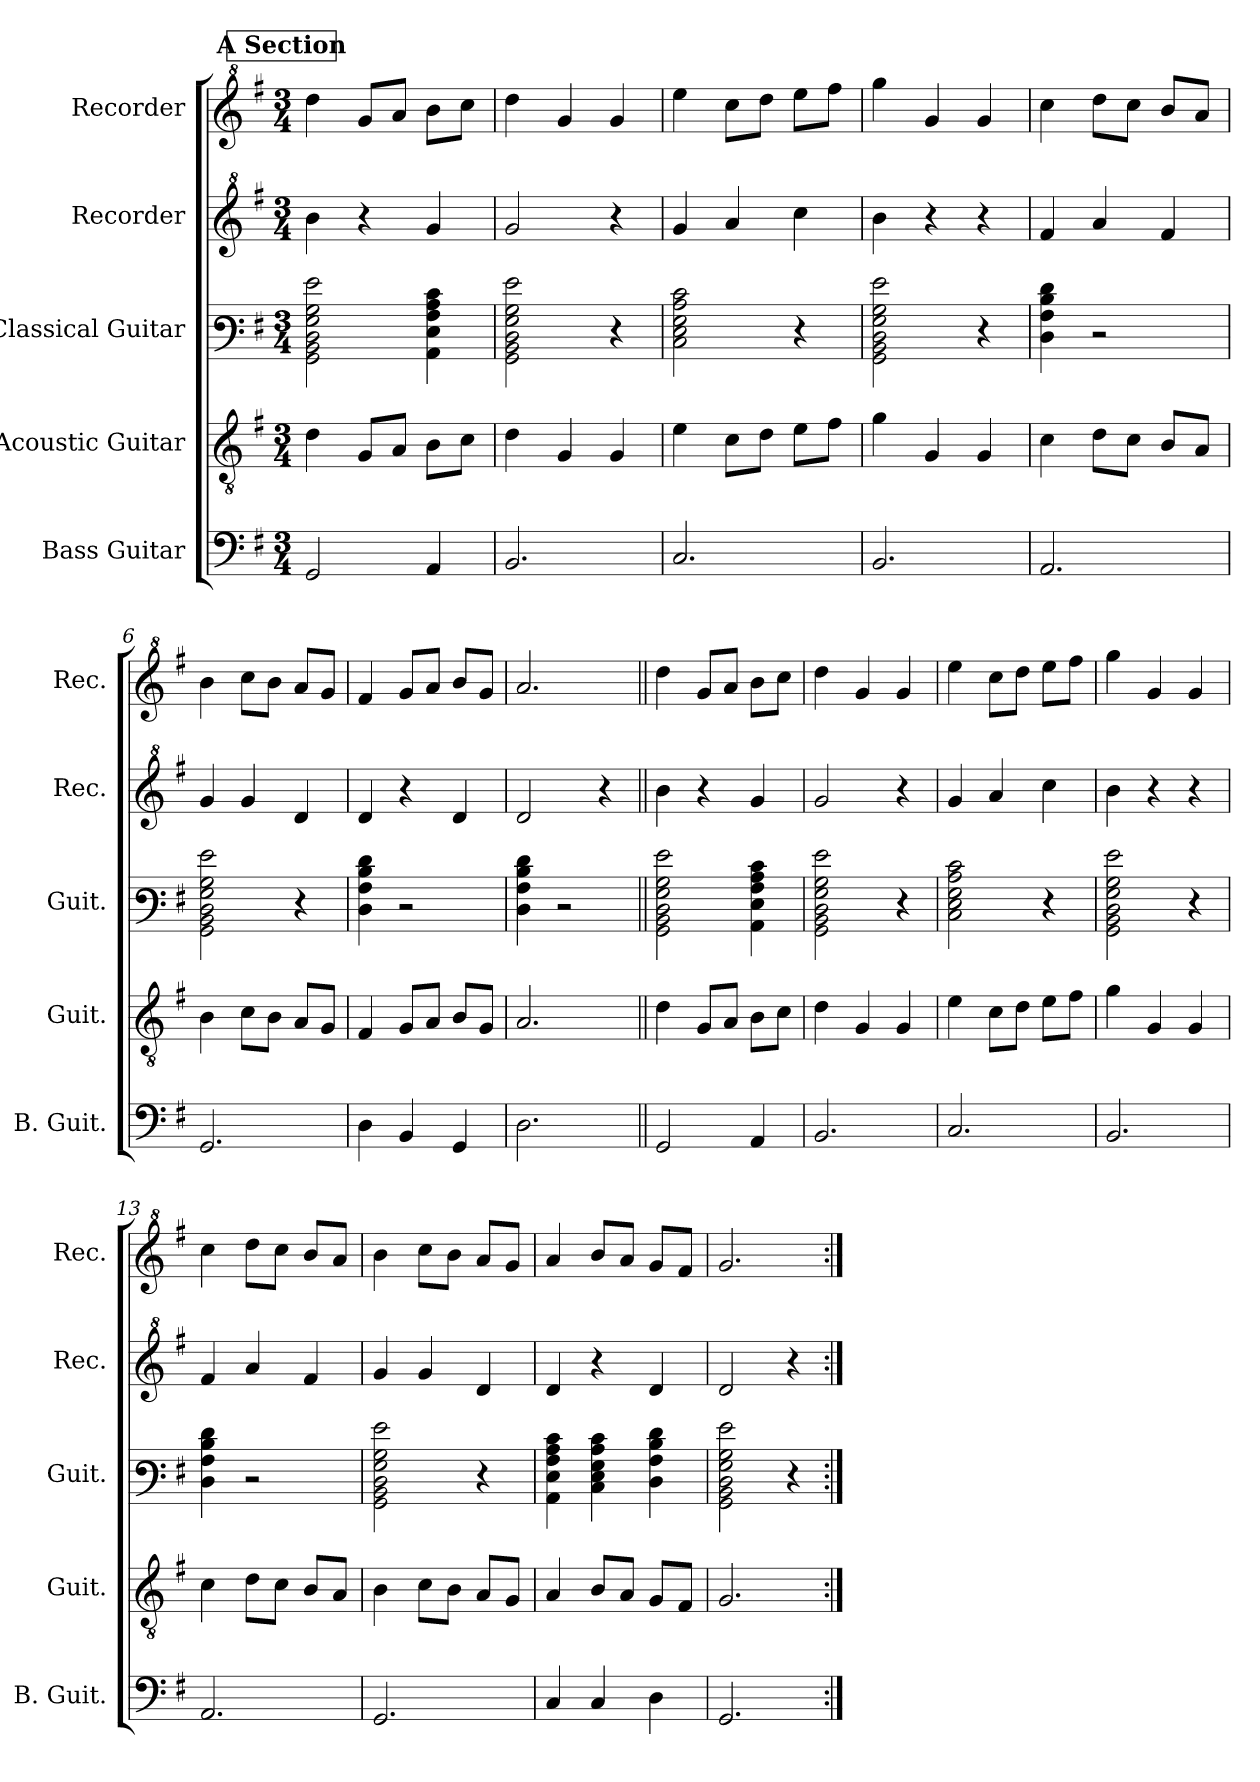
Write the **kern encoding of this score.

**kern	**kern	**kern	**kern	**kern
*part5	*part4	*part3	*part2	*part1
*staff5	*staff4	*staff3	*staff2	*staff1
*I"Bass Guitar	*I"Acoustic Guitar	*I"Classical Guitar	*I"Recorder	*I"Recorder
*I'B. Guit.	*I'Guit.	*I'Guit.	*I'Rec.	*I'Rec.
*	*	*stria6	*	*
*clefF4	*clefGv2	*	*clefG^2	*clefG^2
*ITrd7c12	*	*	*	*
*k[f#]	*k[f#]	*k[f#]	*k[f#]	*k[f#]
*M3/4	*M3/4	*M3/4	*M3/4	*M3/4
*MM80	*MM80	*MM80	*MM80	*MM80
!!LO:REH:place=s1:a:B:fs=14:t=A Section
=1	=1	=1	=1	=1
2GGG/	4d\	2GG\ 2BB\ 2D\ 2G\ 2B\ 2g\	4bb\	4ddd\
.	8G/L	.	4r	8gg/L
.	8A/J	.	.	8aa/J
4AAA/	8B\L	4AA\ 4E\ 4A\ 4c\ 4e\	4gg/	8bb\L
.	8c\J	.	.	8ccc\J
=2	=2	=2	=2	=2
2.BBB/	4d\	2GG\ 2BB\ 2D\ 2G\ 2B\ 2g\	2gg/	4ddd\
.	4G/	.	.	4gg/
.	4G/	4r	4r	4gg/
=3	=3	=3	=3	=3
2.CC/	4e\	2C\ 2E\ 2G\ 2c\ 2e\	4gg/	4eee\
.	8c\L	.	4aa/	8ccc\L
.	8d\J	.	.	8ddd\J
.	8e\L	4r	4ccc\	8eee\L
.	8f#\J	.	.	8fff#\J
=4	=4	=4	=4	=4
2.BBB/	4g\	2GG\ 2BB\ 2D\ 2G\ 2B\ 2g\	4bb\	4ggg\
.	4G/	.	4r	4gg/
.	4G/	4r	4r	4gg/
=5	=5	=5	=5	=5
2.AAA/	4c\	4D\ 4A\ 4d\ 4f#\	4ff#/	4ccc\
.	8d\L	2r	4aa/	8ddd\L
.	8c\J	.	.	8ccc\J
.	8B/L	.	4ff#/	8bb/L
.	8A/J	.	.	8aa/J
=6	=6	=6	=6	=6
2.GGG/	4B\	2GG\ 2BB\ 2D\ 2G\ 2B\ 2g\	4gg/	4bb\
.	8c\L	.	4gg/	8ccc\L
.	8B\J	.	.	8bb\J
.	8A/L	4r	4dd/	8aa/L
.	8G/J	.	.	8gg/J
=7	=7	=7	=7	=7
4DD\	4F#/	4D\ 4A\ 4d\ 4f#\	4dd/	4ff#/
4BBB/	8G/L	2r	4r	8gg/L
.	8A/J	.	.	8aa/J
4GGG/	8B/L	.	4dd/	8bb/L
.	8G/J	.	.	8gg/J
!!LO:PB:g=z
=8	=8	=8	=8	=8
2.DD\	2.A/	4D\ 4A\ 4d\ 4f#\	2dd/	2.aa/
.	.	2r	.	.
.	.	.	4r	.
=9||	=9||	=9||	=9||	=9||
2GGG/	4d\	2GG\ 2BB\ 2D\ 2G\ 2B\ 2g\	4bb\	4ddd\
.	8G/L	.	4r	8gg/L
.	8A/J	.	.	8aa/J
4AAA/	8B\L	4AA\ 4E\ 4A\ 4c\ 4e\	4gg/	8bb\L
.	8c\J	.	.	8ccc\J
=10	=10	=10	=10	=10
2.BBB/	4d\	2GG\ 2BB\ 2D\ 2G\ 2B\ 2g\	2gg/	4ddd\
.	4G/	.	.	4gg/
.	4G/	4r	4r	4gg/
=11	=11	=11	=11	=11
2.CC/	4e\	2C\ 2E\ 2G\ 2c\ 2e\	4gg/	4eee\
.	8c\L	.	4aa/	8ccc\L
.	8d\J	.	.	8ddd\J
.	8e\L	4r	4ccc\	8eee\L
.	8f#\J	.	.	8fff#\J
=12	=12	=12	=12	=12
2.BBB/	4g\	2GG\ 2BB\ 2D\ 2G\ 2B\ 2g\	4bb\	4ggg\
.	4G/	.	4r	4gg/
.	4G/	4r	4r	4gg/
=13	=13	=13	=13	=13
2.AAA/	4c\	4D\ 4A\ 4d\ 4f#\	4ff#/	4ccc\
.	8d\L	2r	4aa/	8ddd\L
.	8c\J	.	.	8ccc\J
.	8B/L	.	4ff#/	8bb/L
.	8A/J	.	.	8aa/J
=14	=14	=14	=14	=14
2.GGG/	4B\	2GG\ 2BB\ 2D\ 2G\ 2B\ 2g\	4gg/	4bb\
.	8c\L	.	4gg/	8ccc\L
.	8B\J	.	.	8bb\J
.	8A/L	4r	4dd/	8aa/L
.	8G/J	.	.	8gg/J
=15	=15	=15	=15	=15
4CC/	4A/	4AA\ 4E\ 4A\ 4c\ 4e\	4dd/	4aa/
4CC/	8B/L	4C\ 4E\ 4G\ 4c\ 4e\	4r	8bb/L
.	8A/J	.	.	8aa/J
4DD\	8G/L	4D\ 4A\ 4d\ 4f#\	4dd/	8gg/L
.	8F#/J	.	.	8ff#/J
!!LO:LB:g=z
=16	=16	=16	=16	=16
2.GGG/	2.G/	2GG\ 2BB\ 2D\ 2G\ 2B\ 2g\	2dd/	2.gg/
.	.	4r	4r	.
=:|!	=:|!	=:|!	=:|!	=:|!
*-	*-	*-	*-	*-
